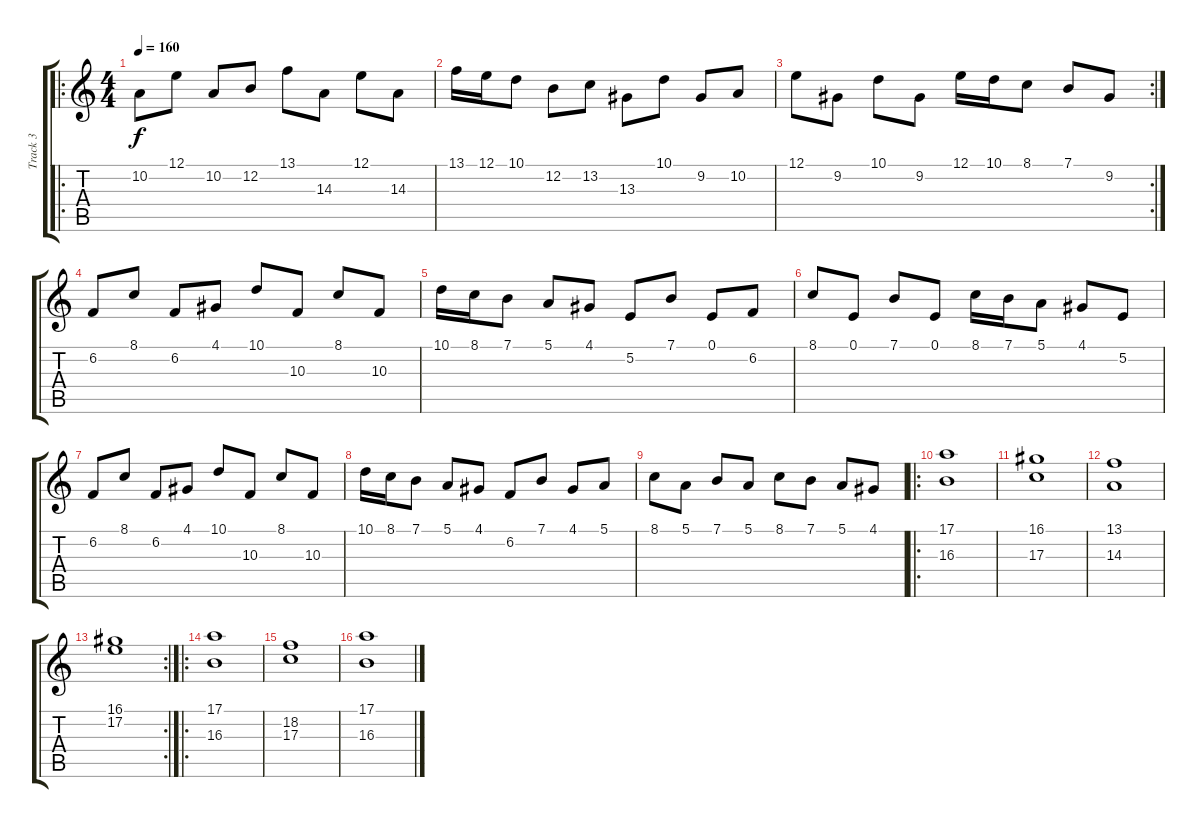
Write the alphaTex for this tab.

\track ("Track 3" "Track 3") {instrument stringensemble1}
\staff {score tabs}
\tuning (E4 B3 G3 D3 A2 E2) {hide}
\ro
\ts (4 4)
\tempo 160
\clef g2
\ks c
10.2.8{dy f instrument stringensemble1} 12.1.8 10.2.8 12.2.8 13.1.8 14.3.8 12.1.8 14.3.8 |
13.1.16 12.1.16 10.1.8 12.2.8 13.2.8 13.3.8 10.1.8 9.2.8 10.2.8 |
\rc 2
12.1.8 9.2.8 10.1.8 9.2.8 12.1.16 10.1.16 8.1.8 7.1.8 9.2.8 |
6.2.8 8.1.8 6.2.8 4.1.8 10.1.8 10.3.8 8.1.8 10.3.8 |
10.1.16 8.1.16 7.1.8 5.1.8 4.1.8 5.2.8 7.1.8 0.1.8 6.2.8 |
8.1.8 0.1.8 7.1.8 0.1.8 8.1.16 7.1.16 5.1.8 4.1.8 5.2.8 |
6.2.8 8.1.8 6.2.8 4.1.8 10.1.8 10.3.8 8.1.8 10.3.8 |
10.1.16 8.1.16 7.1.8 5.1.8 4.1.8 6.2.8 7.1.8 4.1.8 5.1.8 |
8.1.8 5.1.8 7.1.8 5.1.8 8.1.8 7.1.8 5.1.8 4.1.8 |
\ro
(17.1 16.3).1{volume 9} |
(16.1 17.3).1 |
(13.1 14.3).1 |
\rc 2
(16.1 17.2).1 |
\ro
(17.1 16.3).1 |
(18.2 17.3).1 |
(17.1 16.3).1
